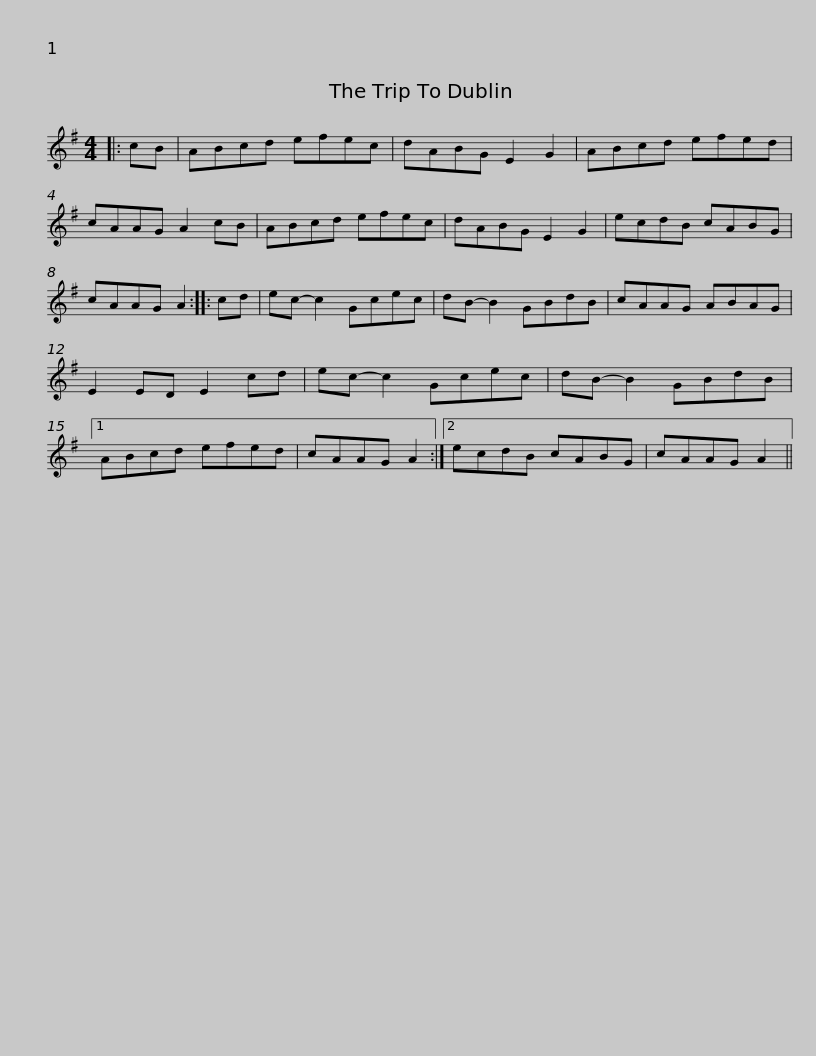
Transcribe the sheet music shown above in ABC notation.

X:1
L:1/8
M:4/4
I:linebreak $
K:G
V:1 treble
V:1
|: cB | ABcd efec | dABG E2 G2 | ABcd efed | cAAG A2 cB | %5
 ABcd efec |$ dABG E2 G2 | ecdB cABG | cAAG A2 :: cd | %10
 ec- c2 Gcec | dB- B2 GBdB | cAAG ABAG |$ E2 ED E2 cd | ec- c2 Gcec | %15
 dB- B2 GBdB |1 ABcd efed | cAAG A2 :|2 ecdB cABG |$ cAAG A2 || %20
